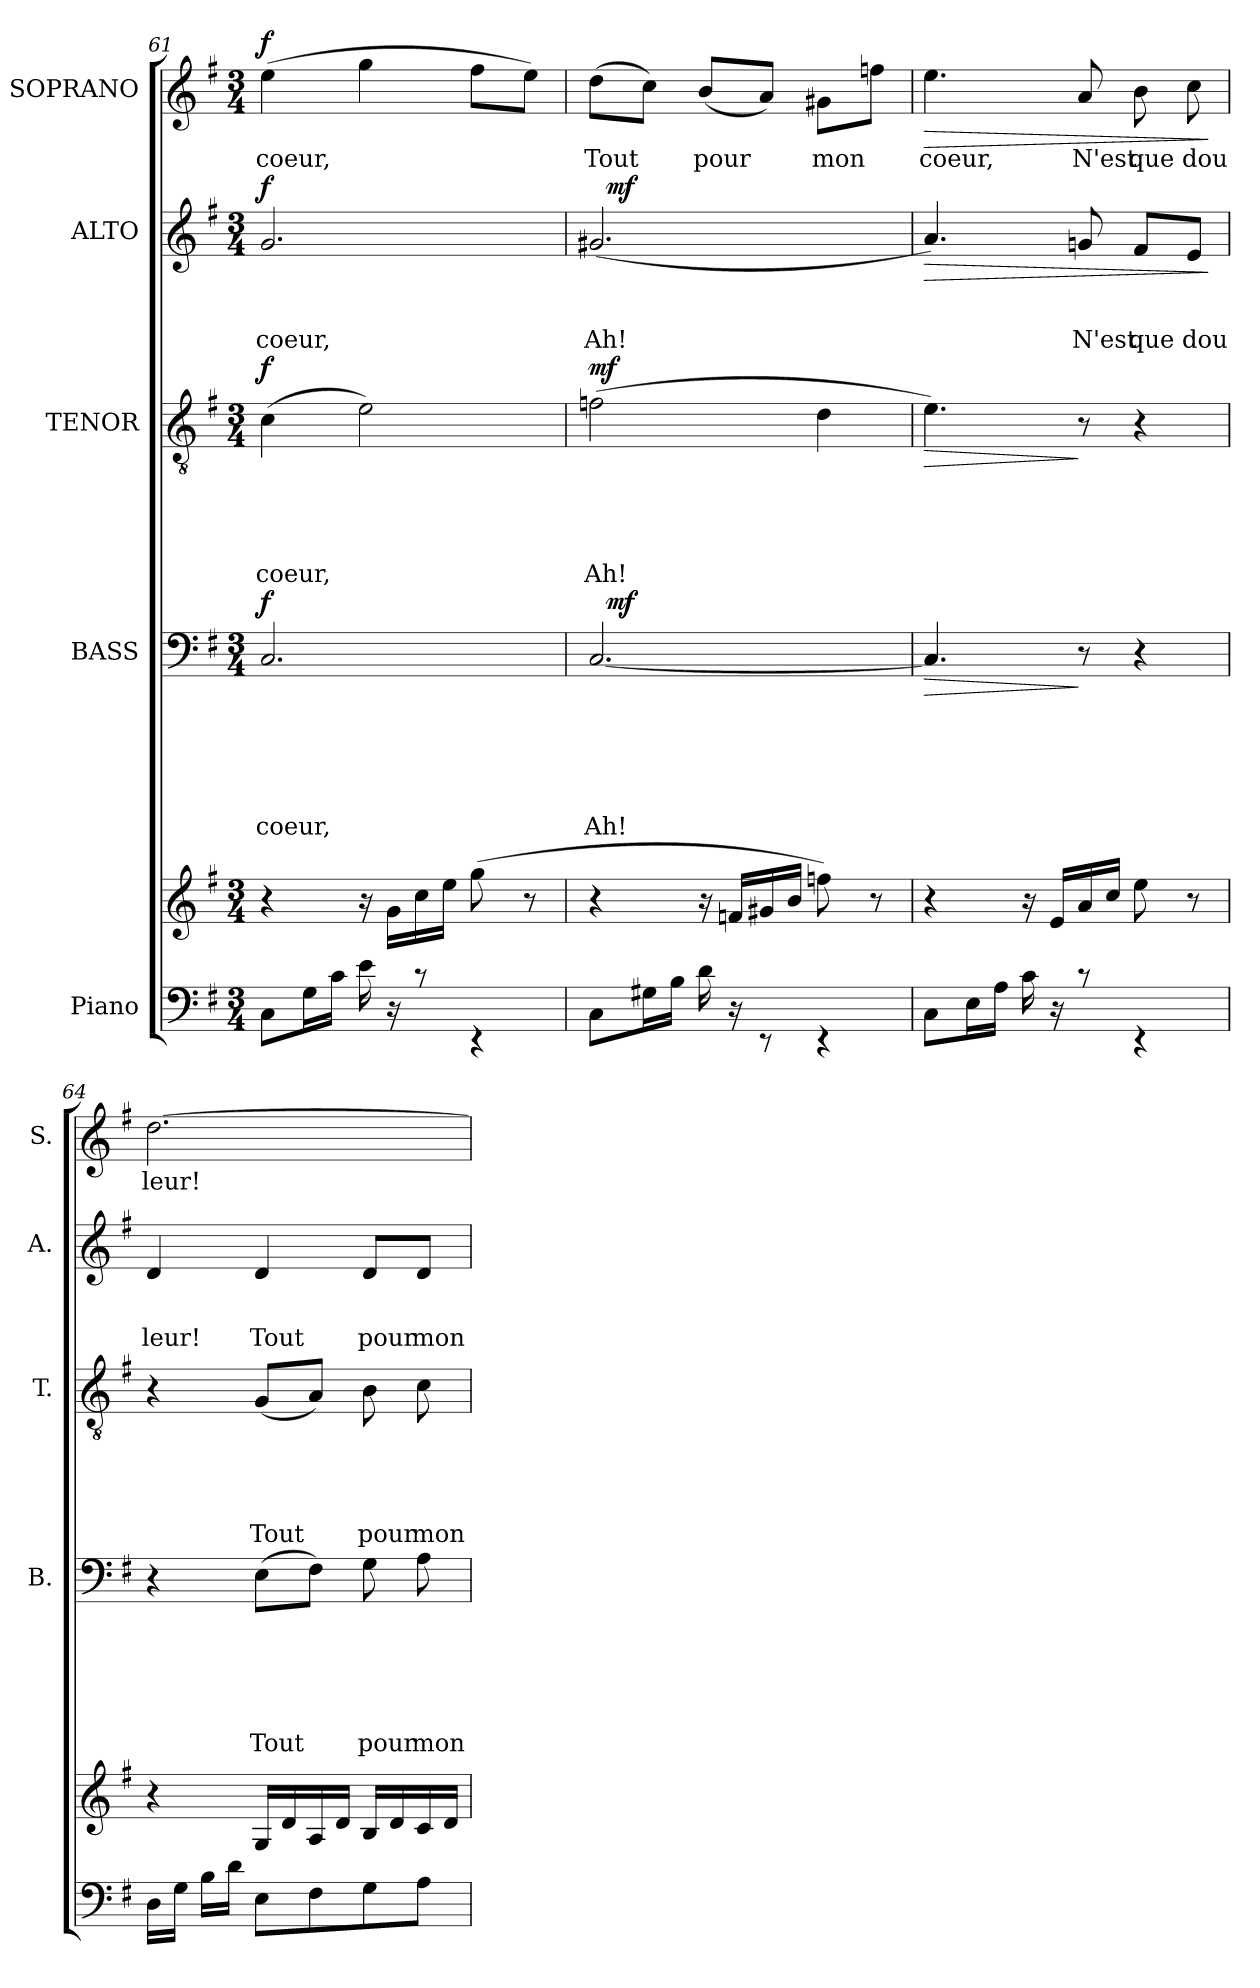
**kern	**kern	**kern	**text	**text	**text	**text	**text	**text	**dynam	**kern	**text	**text	**text	**text	**text	**dynam	**kern	**text	**text	**text	**dynam	**kern	**text	**dynam
*part5	*part5	*part4	*part4	*part4	*part4	*part4	*part4	*part4	*part4	*part3	*part3	*part3	*part3	*part3	*part3	*part3	*part2	*part2	*part2	*part2	*part2	*part1	*part1	*part1
*staff6	*staff5	*staff4	*staff4	*staff4	*staff4	*staff4	*staff4	*staff4	*staff4	*staff3	*staff3	*staff3	*staff3	*staff3	*staff3	*staff3	*staff2	*staff2	*staff2	*staff2	*staff2	*staff1	*staff1	*staff1
*I"Piano	*	*I"BASS	*	*	*	*	*	*	*	*I"TENOR	*	*	*	*	*	*	*I"ALTO	*	*	*	*	*I"SOPRANO	*	*
*	*	*I'B.	*	*	*	*	*	*	*	*I'T.	*	*	*	*	*	*	*I'A.	*	*	*	*	*I'S.	*	*
*clefF4	*clefG2	*clefF4	*	*	*	*	*	*	*	*clefGv2	*	*	*	*	*	*	*clefG2	*	*	*	*	*clefG2	*	*
*k[f#]	*k[f#]	*k[f#]	*	*	*	*	*	*	*	*k[f#]	*	*	*	*	*	*	*k[f#]	*	*	*	*	*k[f#]	*	*
*G:	*G:	*G:	*	*	*	*	*	*	*	*G:	*	*	*	*	*	*	*G:	*	*	*	*	*G:	*	*
*M3/4	*M3/4	*M3/4	*	*	*	*	*	*	*	*M3/4	*	*	*	*	*	*	*M3/4	*	*	*	*	*M3/4	*	*
=61	=61	=61	=61	=61	=61	=61	=61	=61	=61	=61	=61	=61	=61	=61	=61	=61	=61	=61	=61	=61	=61	=61	=61	=61
*^	*	*	*	*	*	*	*	*	*	*	*	*	*	*	*	*	*	*	*	*	*	*	*	*
!	!	!	!	!	!	!	!	!	!LO:LY:b	!LO:DY:a	!	!	!	!	!	!LO:LY:b	!LO:DY:a	!	!	!	!LO:LY:b	!LO:DY:a	!	!LO:LY:b	!LO:DY:a
(>8C\L	2ryy	4r	2.C/	.	.	.	.	.	coeur,	f	(>4c\	.	.	.	.	coeur,	f	2.g/	.	.	coeur,	f	(>4ee\	coeur,	f
16G\L	.	.	.	.	.	.	.	.	.	.	.	.	.	.	.	.	.	.	.	.	.	.	.	.	.
16c\JJ	.	.	.	.	.	.	.	.	.	.	.	.	.	.	.	.	.	.	.	.	.	.	.	.	.
16e\	.	16ra	.	.	.	.	.	.	.	.	2e\)	.	.	.	.	.	.	.	.	.	.	.	4gg\	.	.
16rC	.	16g\LL	.	.	.	.	.	.	.	.	.	.	.	.	.	.	.	.	.	.	.	.	.	.	.
8rc	.	16cc\	.	.	.	.	.	.	.	.	.	.	.	.	.	.	.	.	.	.	.	.	.	.	.
.	.	16ee\JJ	.	.	.	.	.	.	.	.	.	.	.	.	.	.	.	.	.	.	.	.	.	.	.
32ryy	4rEE	(8gg\	.	.	.	.	.	.	.	.	.	.	.	.	.	.	.	.	.	.	.	.	8ff#\L	.	.
8..ryy	.	.	.	.	.	.	.	.	.	.	.	.	.	.	.	.	.	.	.	.	.	.	.	.	.
.	.	8r	.	.	.	.	.	.	.	.	.	.	.	.	.	.	.	.	.	.	.	.	8ee\J)	.	.
=62	=62	=62	=62	=62	=62	=62	=62	=62	=62	=62	=62	=62	=62	=62	=62	=62	=62	=62	=62	=62	=62	=62	=62	=62	=62
!	!	!	!	!	!	!	!	!	!LO:LY:b	!	!	!	!	!	!	!LO:LY:b	!LO:DY:a	!	!	!	!LO:LY:b	!	!	!LO:LY:b	!
*	*	*	*^	*	*	*	*	*	*	*	*	*	*	*	*	*	*	*^	*	*	*	*	*	*	*
(>8C\L	4.ryy	4r	[<2.C/	32ryy	.	.	.	.	.	Ah!	.	(>2fn\	.	.	.	.	Ah!	mf	(<2.g#X/	32ryy	.	.	Ah!	.	(>8dd\L	Tout	.
!	!	!	!	!	!	!	!	!	!	!	!LO:DY:a	!	!	!	!	!	!	!	!	!	!	!	!	!LO:DY:a	!	!	!
.	.	.	.	2ryy	.	.	.	.	.	.	mf	.	.	.	.	.	.	.	.	2ryy	.	.	.	mf	.	.	.
16G#X\L	.	.	.	.	.	.	.	.	.	.	.	.	.	.	.	.	.	.	.	.	.	.	.	.	8cc\J)	.	.
16B\JJ	.	.	.	.	.	.	.	.	.	.	.	.	.	.	.	.	.	.	.	.	.	.	.	.	.	.	.
!	!	!	!	!	!	!	!	!	!	!	!	!	!	!	!	!	!	!	!	!	!	!	!	!	!	!LO:LY:b	!
16d\	.	16ra	.	.	.	.	.	.	.	.	.	.	.	.	.	.	.	.	.	.	.	.	.	.	(<8b/L	pour	.
16rC	.	16fn/LL	.	.	.	.	.	.	.	.	.	.	.	.	.	.	.	.	.	.	.	.	.	.	.	.	.
8ryy	8rEE	16g#X/	.	.	.	.	.	.	.	.	.	.	.	.	.	.	.	.	.	.	.	.	.	.	8a/J)	.	.
.	.	16b/JJ	.	.	.	.	.	.	.	.	.	.	.	.	.	.	.	.	.	.	.	.	.	.	.	.	.
!	!	!	!	!	!	!	!	!	!	!	!	!	!	!	!	!	!	!	!	!	!	!	!	!	!	!LO:LY:b	!
4ryy	4rEE	8ffn\)	.	.	.	.	.	.	.	.	.	4d\	.	.	.	.	.	.	.	.	.	.	.	.	8g#X\L	mon	.
.	.	.	.	8..ryy	.	.	.	.	.	.	.	.	.	.	.	.	.	.	.	8..ryy	.	.	.	.	.	.	.
.	.	8r	.	.	.	.	.	.	.	.	.	.	.	.	.	.	.	.	.	.	.	.	.	.	8ffn\J	.	.
=63	=63	=63	=63	=63	=63	=63	=63	=63	=63	=63	=63	=63	=63	=63	=63	=63	=63	=63	=63	=63	=63	=63	=63	=63	=63	=63	=63
!	!	!	!	!	!	!	!	!	!	!	!LO:HP:b	!	!	!	!	!	!	!LO:HP:b	!	!	!	!	!	!LO:HP:b	!	!LO:LY:b	!LO:HP:b
*	*	*	*v	*v	*	*	*	*	*	*	*	*	*	*	*	*	*	*	*v	*v	*	*	*	*	*	*	*
(<8C\L	2ryy	4r	4.C/]	.	.	.	.	.	.	>	4.e\)	.	.	.	.	.	>	4.a/)	.	.	.	>	4.ee\	coeur,	>
16E\L	.	.	.	.	.	.	.	.	.	.	.	.	.	.	.	.	.	.	.	.	.	.	.	.	.
16A\JJ	.	.	.	.	.	.	.	.	.	.	.	.	.	.	.	.	.	.	.	.	.	.	.	.	.
16c\	.	16ra	.	.	.	.	.	.	.	.	.	.	.	.	.	.	.	.	.	.	.	.	.	.	.
16rC	.	16e/LL	.	.	.	.	.	.	.	.	.	.	.	.	.	.	.	.	.	.	.	.	.	.	.
!	!	!	!	!	!	!	!	!	!	!	!	!	!	!	!	!	!	!	!	!	!LO:LY:b	!	!	!LO:LY:b	!
8rc	.	16a/	8r	.	.	.	.	.	.	]	8r	.	.	.	.	.	]	8gn/	.	.	N'est	.	8a/	N'est	.
.	.	16cc/JJ	.	.	.	.	.	.	.	.	.	.	.	.	.	.	.	.	.	.	.	.	.	.	.
!	!	!	!	!	!	!	!	!	!	!	!	!	!	!	!	!	!	!	!	!	!LO:LY:b	!	!	!LO:LY:b	!
32ryy	4rEE	8ee\)	4r	.	.	.	.	.	.	.	4r	.	.	.	.	.	.	8f#/L	.	.	que	.	8b\	que	.
8..ryy	.	.	.	.	.	.	.	.	.	.	.	.	.	.	.	.	.	.	.	.	.	.	.	.	.
!	!	!	!	!	!	!	!	!	!	!	!	!	!	!	!	!	!	!	!	!	!LO:LY:b	!	!	!LO:LY:b	!
.	.	8r	.	.	.	.	.	.	.	.	.	.	.	.	.	.	.	8e/J	.	.	dou	.	8cc\	dou	.
*v	*v	*	*	*	*	*	*	*	*	*	*	*	*	*	*	*	*	*	*	*	*	*	*	*	*
.	.	.	.	.	.	.	.	.	.	.	.	.	.	.	.	.	.	.	.	.	]	.	.	]
!!LO:PB:g=z
=64	=64	=64	=64	=64	=64	=64	=64	=64	=64	=64	=64	=64	=64	=64	=64	=64	=64	=64	=64	=64	=64	=64	=64	=64
*^	*	*	*	*	*	*	*	*	*	*	*	*	*	*	*	*	*	*	*	*	*	*	*	*
!	!	!	!	!	!	!	!	!	!	!	!	!	!	!	!	!	!	!	!	!	!LO:LY:b	!	!	!LO:LY:b	!
16D\LL	8ryy	4r	4r	.	.	.	.	.	.	.	4r	.	.	.	.	.	.	4d/	.	.	leur!	.	[>2.dd\	leur!	.
16G\JJ	.	.	.	.	.	.	.	.	.	.	.	.	.	.	.	.	.	.	.	.	.	.	.	.	.
16ryy	16B\LL	.	.	.	.	.	.	.	.	.	.	.	.	.	.	.	.	.	.	.	.	.	.	.	.
2ryy	16d\JJ	.	.	.	.	.	.	.	.	.	.	.	.	.	.	.	.	.	.	.	.	.	.	.	.
!	!	!	!	!	!	!	!	!	!LO:LY:b	!	!	!	!	!	!	!LO:LY:b	!	!	!	!	!LO:LY:b	!	!	!	!
.	8E\L	16G/LL	(>8E\L	.	.	.	.	.	Tout	.	(<8G/L	.	.	.	.	Tout	.	4d/	.	.	Tout	.	.	.	.
.	.	16d/	.	.	.	.	.	.	.	.	.	.	.	.	.	.	.	.	.	.	.	.	.	.	.
.	8F#\	16A/	8F#\J)	.	.	.	.	.	.	.	8A/J)	.	.	.	.	.	.	.	.	.	.	.	.	.	.
.	.	16d/JJ	.	.	.	.	.	.	.	.	.	.	.	.	.	.	.	.	.	.	.	.	.	.	.
!	!	!	!	!	!	!	!	!	!LO:LY:b	!	!	!	!	!	!	!LO:LY:b	!	!	!	!	!LO:LY:b	!	!	!	!
.	8G\	16B/LL	8G\	.	.	.	.	.	pour	.	8B\	.	.	.	.	pour	.	8d/L	.	.	pour	.	.	.	.
.	.	16d/	.	.	.	.	.	.	.	.	.	.	.	.	.	.	.	.	.	.	.	.	.	.	.
!	!	!	!	!	!	!	!	!	!LO:LY:b	!	!	!	!	!	!	!LO:LY:b	!	!	!	!	!LO:LY:b	!	!	!	!
.	8A\J	16c/	8A\	.	.	.	.	.	mon	.	8c\	.	.	.	.	mon	.	8d/J	.	.	mon	.	.	.	.
16ryy	.	16d/JJ)	.	.	.	.	.	.	.	.	.	.	.	.	.	.	.	.	.	.	.	.	.	.	.
*v	*v	*	*	*	*	*	*	*	*	*	*	*	*	*	*	*	*	*	*	*	*	*	*	*	*
=	=	=	=	=	=	=	=	=	=	=	=	=	=	=	=	=	=	=	=	=	=	=	=	=
*-	*-	*-	*-	*-	*-	*-	*-	*-	*-	*-	*-	*-	*-	*-	*-	*-	*-	*-	*-	*-	*-	*-	*-	*-
